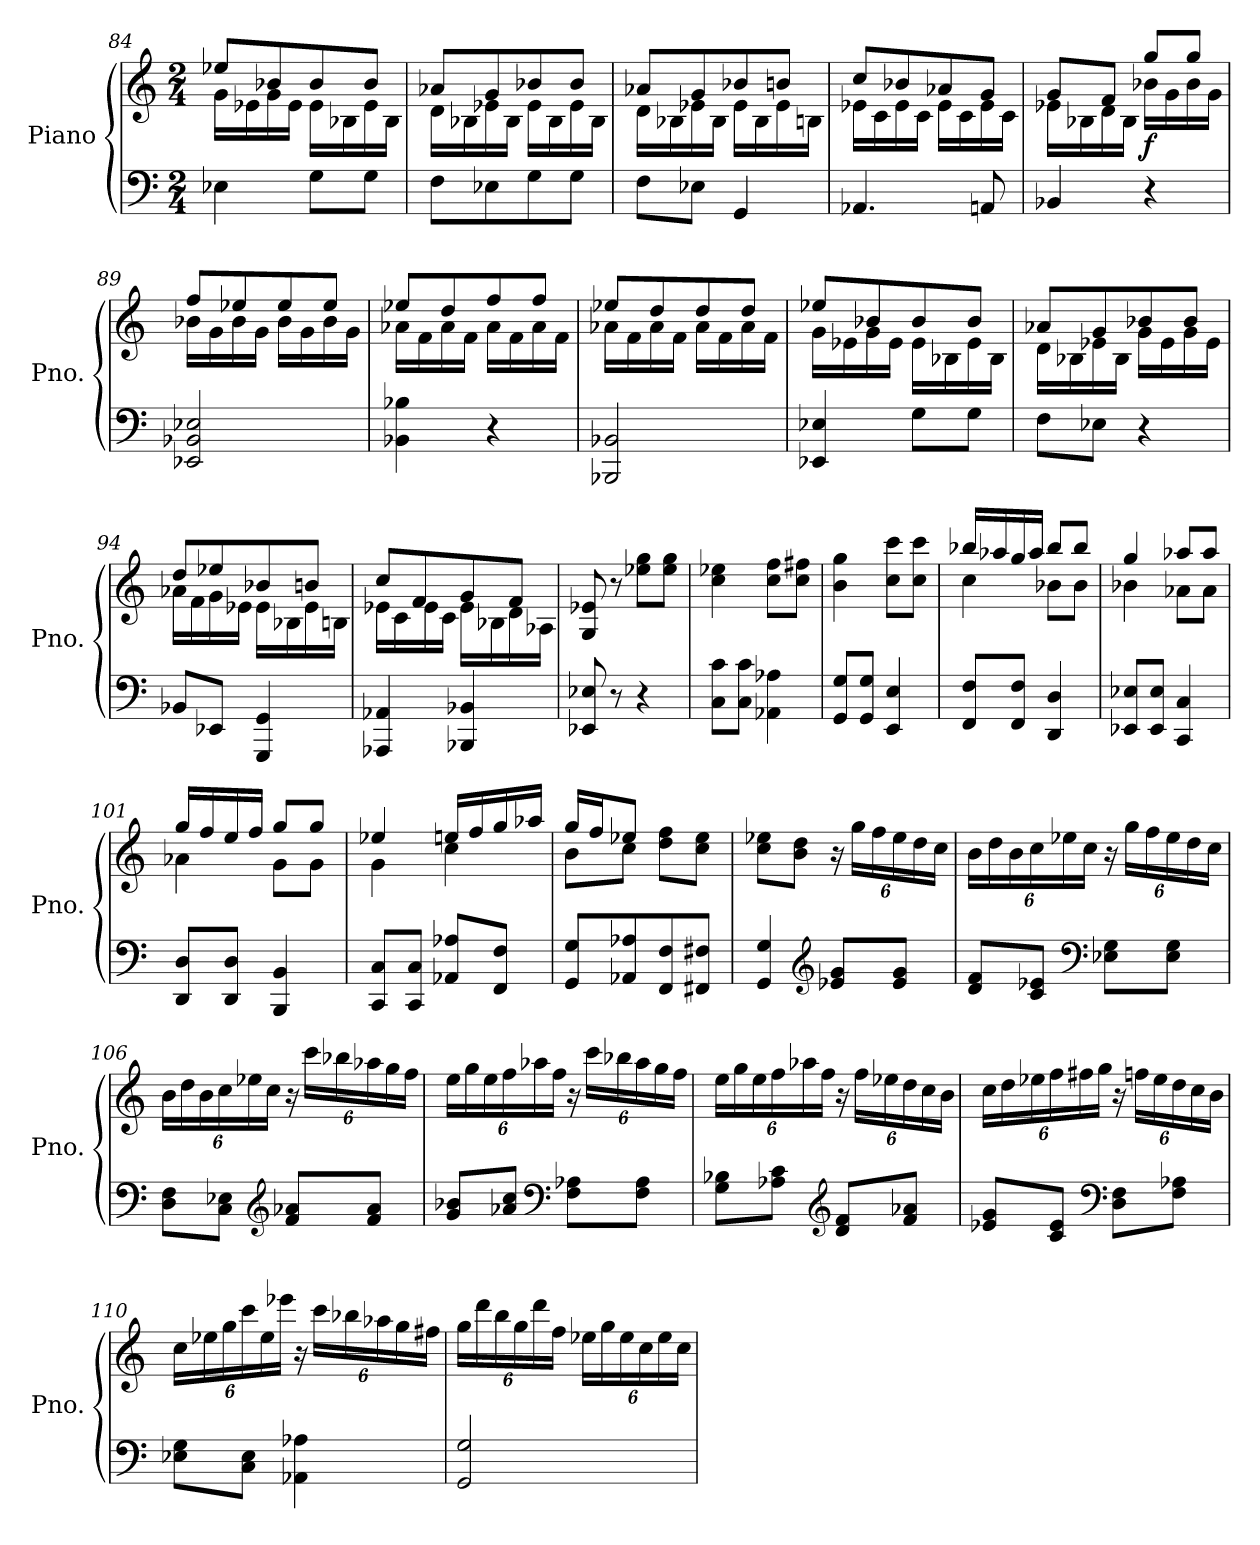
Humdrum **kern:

**kern	**kern	**dynam
*part1	*part1	*part1
*staff2	*staff1	*staff1/2
*I"Piano	*	*
*I'Pno.	*	*
*clefF4	*clefG2	*
*k[]	*k[]	*
*M2/4	*M2/4	*
=84	=84	=84
*	*^	*
4E-X\	8ee-X/L	16g\LL	.
.	.	16e-X\	.
.	8b-X/	16g\	.
.	.	16e-\JJ	.
8G\L	8b-/	16e-\LL	.
.	.	16B-X\	.
8G\J	8b-/J	16e-\	.
.	.	16B-\JJ	.
=85	=85	=85	=85
8F\L	8a-X/L	16d\LL	.
.	.	16B-X\	.
8E-X\	8g/	16e-X\	.
.	.	16B-\JJ	.
8G\	8b-X/	16e-\LL	.
.	.	16B-\	.
8G\J	8b-/J	16e-\	.
.	.	16B-\JJ	.
!!LO:PB:g=z	!!
=86	=86	=86	=86
8F\L	8a-X/L	16d\LL	.
.	.	16B-X\	.
8E-X\J	8g/	16e-X\	.
.	.	16B-\JJ	.
4GG/	8b-X/	16e-\LL	.
.	.	16B-\	.
.	8bn/J	16e-\	.
.	.	16Bn\JJ	.
!!LO:LB:g=z	!!
=87	=87	=87	=87
4.AA-X/	8cc/L	16e-X\LL	.
.	.	16c\	.
.	8b-X/	16e-\	.
.	.	16c\JJ	.
.	8a-X/	16e-\LL	.
.	.	16c\	.
8AAn/	8g/J	16e-\	.
.	.	16c\JJ	.
=88	=88	=88	=88
4BB-X/	8g/L	16e-X\LL	.
.	.	16B-X\	.
.	8f/J	16d\	.
.	.	16B-\JJ	.
!	!	!	!LO:DY:b
4r	8gg/L	16b-X\LL	f
.	.	16g\	.
.	8gg/J	16b-\	.
.	.	16g\JJ	.
=89	=89	=89	=89
2EE-X/ 2BB-X/ 2E-X/	8ff/L	16b-X\LL	.
.	.	16g\	.
.	8ee-X/	16b-\	.
.	.	16g\JJ	.
.	8ee-/	16b-\LL	.
.	.	16g\	.
.	8ee-/J	16b-\	.
.	.	16g\JJ	.
=90	=90	=90	=90
4BB-X\ 4B-X\	8ee-X/L	16a-X\LL	.
.	.	16f\	.
.	8dd/	16a-\	.
.	.	16f\JJ	.
4r	8ff/	16a-\LL	.
.	.	16f\	.
.	8ff/J	16a-\	.
.	.	16f\JJ	.
=91	=91	=91	=91
2BBB-X/ 2BB-X/	8ee-X/L	16a-X\LL	.
.	.	16f\	.
.	8dd/	16a-\	.
.	.	16f\JJ	.
.	8dd/	16a-\LL	.
.	.	16f\	.
.	8dd/J	16a-\	.
.	.	16f\JJ	.
!!LO:LB:g=z	!!
=92	=92	=92	=92
4EE-X/ 4E-X/	8ee-X/L	16g\LL	.
.	.	16e-X\	.
.	8b-X/	16g\	.
.	.	16e-\JJ	.
8G\L	8b-/	16e-\LL	.
.	.	16B-X\	.
8G\J	8b-/J	16e-\	.
.	.	16B-\JJ	.
!!LO:LB:g=z	!!
=93	=93	=93	=93
8F\L	8a-X/L	16d\LL	.
.	.	16B-X\	.
8E-X\J	8g/	16e-X\	.
.	.	16B-\JJ	.
4r	8b-X/	16g\LL	.
.	.	16e-\	.
.	8b-/J	16g\	.
.	.	16e-\JJ	.
=94	=94	=94	=94
8BB-X/L	8dd/L	16a-X\LL	.
.	.	16f\	.
8EE-X/J	8ee-X/	16g\	.
.	.	16e-X\JJ	.
4GGG/ 4GG/	8b-X/	16e-\LL	.
.	.	16B-X\	.
.	8bn/J	16e-\	.
.	.	16Bn\JJ	.
=95	=95	=95	=95
4AAA-X/ 4AA-X/	8cc/L	16e-X\LL	.
.	.	16c\	.
.	8f/	16e-\	.
.	.	16c\JJ	.
4BBB-X/ 4BB-X/	8g/	16e-\LL	.
.	.	16B-X\	.
.	8f/J	16d\	.
.	.	16A-X\JJ	.
=96	=96	=96	=96
8EE-X/ 8E-X/	8G/ 8e-X/	4ryy	.
8r	8r	.	.
4r	8ee-X\ 8gg\L	4ryy	.
.	8ee-\ 8gg\J	.	.
*	*v	*v	*
=97	=97	=97
8C\ 8c\L	4cc\ 4ee-X\	.
8C\ 8c\J	.	.
4AA-X\ 4A-X\	8cc\ 8ff\L	.
.	8cc\ 8ff#X\J	.
!!LO:LB:g=z
=98	=98	=98
8GG/ 8G/L	4b\ 4gg\	.
8GG/ 8G/J	.	.
4EE/ 4E/	8cc\ 8ccc\L	.
.	8cc\ 8ccc\J	.
=99	=99	=99
*	*^	*
8FF/ 8F/L	16bb-X/LL	4cc\	.
.	16aa-X/	.	.
8FF/ 8F/J	16gg/	.	.
.	16aa-/JJ	.	.
4DD/ 4D/	8bb-/L	8b-X\L	.
.	8bb-/J	8b-\J	.
!!LO:LB:g=z	!!
=100	=100	=100	=100
8EE-X/ 8E-X/L	4gg/	4b-X\	.
8EE-/ 8E-/J	.	.	.
4CC/ 4C/	8aa-X/L	8a-X\L	.
.	8aa-/J	8a-\J	.
=101	=101	=101	=101
8DD/ 8D/L	16gg/LL	4a-X\	.
.	16ff/	.	.
8DD/ 8D/J	16ee/	.	.
.	16ff/JJ	.	.
4BBB/ 4BB/	8gg/L	8g\L	.
.	8gg/J	8g\J	.
=102	=102	=102	=102
8CC/ 8C/L	4ee-X/	4g\	.
8CC/ 8C/J	.	.	.
8AA-X/ 8A-X/L	16een/LL	4cc\	.
.	16ff/	.	.
8FF/ 8F/J	16gg/	.	.
.	16aa-X/JJ	.	.
=103	=103	=103	=103
8GG/ 8G/L	16gg/LL	8b\L	.
.	16ff/J	.	.
8AA-X/ 8A-X/	8ee-X/J	8cc\J	.
8FF/ 8F/	8dd\ 8ff\L	4ryy	.
8FF#X/ 8F#X/J	8cc\ 8ee-\J	.	.
*	*v	*v	*
=104	=104	=104
4GG/ 4G/	8cc\ 8ee-X\L	.
.	8b\ 8dd\J	.
*clefG2	*	*
*	*Xbrackettup	*
8e-X/ 8g/L	24r	.
.	24gg\LL	.
.	24ff\	.
8e-/ 8g/J	24ee-\	.
.	24dd\	.
.	24cc\JJ	.
!!LO:PB:g=z
=105	=105	=105
8d/ 8f/L	24b\LL	.
.	24dd\	.
.	24b\	.
8c/ 8e-X/J	24cc\	.
.	24ee-X\	.
.	24cc\JJ	.
*clefF4	*	*
8E-X\ 8G\L	24r	.
.	24gg\LL	.
.	24ff\	.
8E-\ 8G\J	24ee-\	.
.	24dd\	.
.	24cc\JJ	.
!!LO:LB:g=z
=106	=106	=106
8D\ 8F\L	24b\LL	.
.	24dd\	.
.	24b\	.
8C\ 8E-X\J	24cc\	.
.	24ee-X\	.
.	24cc\JJ	.
*clefG2	*	*
8f/ 8a-X/L	24r	.
.	24ccc\LL	.
.	24bb-X\	.
8f/ 8a-/J	24aa-X\	.
.	24gg\	.
.	24ff\JJ	.
=107	=107	=107
8g/ 8b-X/L	24ee\LL	.
.	24gg\	.
.	24ee\	.
8a-X/ 8cc/J	24ff\	.
.	24aa-X\	.
.	24ff\JJ	.
*clefF4	*	*
8F\ 8A-X\L	24r	.
.	24ccc\LL	.
.	24bb-X\	.
8F\ 8A-\J	24aa-\	.
.	24gg\	.
.	24ff\JJ	.
=108	=108	=108
8G\ 8B-X\L	24ee\LL	.
.	24gg\	.
.	24ee\	.
8A-X\ 8c\J	24ff\	.
.	24aa-X\	.
.	24ff\JJ	.
*clefG2	*	*
8d/ 8f/L	24r	.
.	24ff\LL	.
.	24ee-X\	.
8f/ 8a-X/J	24dd\	.
.	24cc\	.
.	24b\JJ	.
!!LO:LB:g=z
=109	=109	=109
8e-X/ 8g/L	24cc\LL	.
.	24dd\	.
.	24ee-X\	.
8c/ 8e-/J	24ff\	.
.	24ff#X\	.
.	24gg\JJ	.
*clefF4	*	*
8D\ 8F\L	24r	.
.	24ffn\LL	.
.	24ee-\	.
8F\ 8A-X\J	24dd\	.
.	24cc\	.
.	24b\JJ	.
!!LO:LB:g=z
=110	=110	=110
8E-X\ 8G\L	24cc\LL	.
.	24ee-X\	.
.	24gg\	.
8C\ 8E-\J	24ccc\	.
.	24ee-\	.
.	24eee-X\JJ	.
4AA-X\ 4A-X\	24r	.
.	24ccc\LL	.
.	24bb-X\	.
.	24aa-X\	.
.	24gg\	.
.	24ff#X\JJ	.
=111	=111	=111
2GG/ 2G/	24gg\LL	.
.	24ddd\	.
.	24bb\	.
.	24gg\	.
.	24ddd\	.
.	24ff\JJ	.
.	24ee-X\LL	.
.	24gg\	.
.	24ee-\	.
.	24cc\	.
.	24ee-\	.
.	24cc\JJ	.
=	=	=
*-	*-	*-
